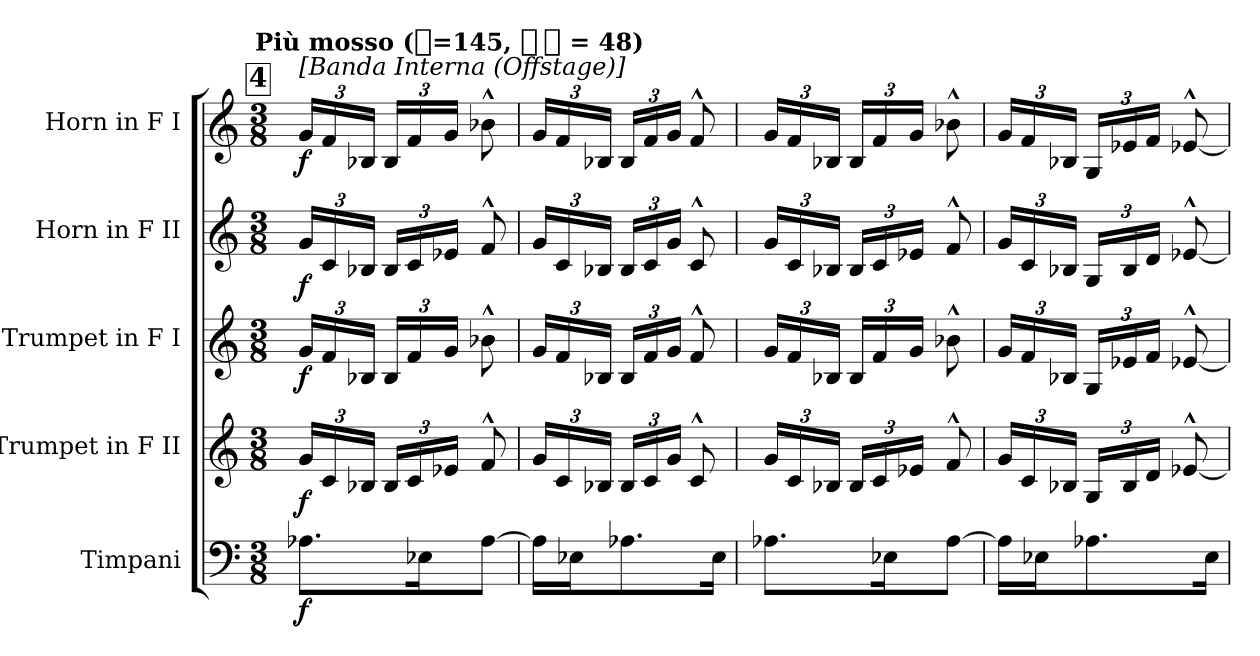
**kern	**dynam	**kern	**dynam	**kern	**dynam	**kern	**dynam	**kern	**dynam
*part5	*part5	*part4	*part4	*part3	*part3	*part2	*part2	*part1	*part1
*staff5	*staff5	*staff4	*staff4	*staff3	*staff3	*staff2	*staff2	*staff1	*staff1
*I"Timpani	*	*I"Trumpet in F II	*	*I"Trumpet in F I	*	*I"Horn in F II	*	*I"Horn in F I	*
*I'Timp.	*	*	*	*	*	*	*	*	*
*clefF4	*	*clefG2	*	*clefG2	*	*clefG2	*	*clefG2	*
*	*	*ITrd-3c-5	*	*ITrd-3c-5	*	*ITrd4c7	*	*ITrd4c7	*
*k[]	*	*k[b-]	*	*k[b-]	*	*k[b-]	*	*k[b-]	*
*C:	*	*F:	*	*F:	*	*F:	*	*F:	*
!!LO:TX:omd:t=Più mosso ([eighth]=145, [quarter-dot] = 48)
*M3/8	*	*M3/8	*	*M3/8	*	*M3/8	*	*M3/8	*
*MM73	*	*MM73	*	*MM73	*	*MM73	*	*MM73	*
!!LO:REH:place=s1:t=4
=38	=38	=38	=38	=38	=38	=38	=38	=38	=38
!	!	!	!	!	!	!	!	!LO:TX:a:t=[Banda Interna (Offstage)]	!
8.A-X\L	f	24ccLL	f	24ccLL	f	24cLL	f	24cLL	f
.	.	24f	.	24b-	.	24F	.	24B-	.
.	.	24e-XJJ	.	24e-XJJ	.	24E-XJJ	.	24E-XJJ	.
.	.	24e-LL	.	24e-LL	.	24E-LL	.	24E-LL	.
.	.	24f	.	24b-	.	24F	.	24B-	.
16E-X\K	.	.	.	.	.	.	.	.	.
.	.	24a-XJJ	.	24ccJJ	.	24A-XJJ	.	24cJJ	.
[8A-\J	.	8b-^^	.	8ee-X^^	.	8B-^^	.	8e-X^^	.
=39	=39	=39	=39	=39	=39	=39	=39	=39	=39
16A-\LL]	.	24ccLL	.	24ccLL	.	24cLL	.	24cLL	.
.	.	24f	.	24b-	.	24F	.	24B-	.
16E-X\J	.	.	.	.	.	.	.	.	.
.	.	24e-XJJ	.	24e-XJJ	.	24E-XJJ	.	24E-XJJ	.
8.A-X\	.	24e-LL	.	24e-LL	.	24E-LL	.	24E-LL	.
.	.	24f	.	24b-	.	24F	.	24B-	.
.	.	24ccJJ	.	24ccJJ	.	24cJJ	.	24cJJ	.
.	.	8f^^	.	8b-^^	.	8F^^	.	8B-^^	.
16E-\Jk	.	.	.	.	.	.	.	.	.
=40	=40	=40	=40	=40	=40	=40	=40	=40	=40
8.A-X\L	.	24ccLL	.	24ccLL	.	24cLL	.	24cLL	.
.	.	24f	.	24b-	.	24F	.	24B-	.
.	.	24e-XJJ	.	24e-XJJ	.	24E-XJJ	.	24E-XJJ	.
.	.	24e-LL	.	24e-LL	.	24E-LL	.	24E-LL	.
.	.	24f	.	24b-	.	24F	.	24B-	.
16E-X\K	.	.	.	.	.	.	.	.	.
.	.	24a-XJJ	.	24ccJJ	.	24A-XJJ	.	24cJJ	.
[8A-\J	.	8b-^^	.	8ee-X^^	.	8B-^^	.	8e-X^^	.
=41	=41	=41	=41	=41	=41	=41	=41	=41	=41
16A-\LL]	.	24ccLL	.	24ccLL	.	24cLL	.	24cLL	.
.	.	24f	.	24b-	.	24F	.	24B-	.
16E-X\J	.	.	.	.	.	.	.	.	.
.	.	24e-XJJ	.	24e-XJJ	.	24E-XJJ	.	24E-XJJ	.
8.A-X\	.	24cLL	.	24cLL	.	24CLL	.	24CLL	.
.	.	24e-	.	24a-X	.	24E-	.	24A-X	.
.	.	24gJJ	.	24b-JJ	.	24GJJ	.	24B-JJ	.
.	.	[8a-X^^	.	[8a-X^^	.	[8A-X^^	.	[8A-X^^	.
16E-\Jk	.	.	.	.	.	.	.	.	.
=	=	=	=	=	=	=	=	=	=
*-	*-	*-	*-	*-	*-	*-	*-	*-	*-
